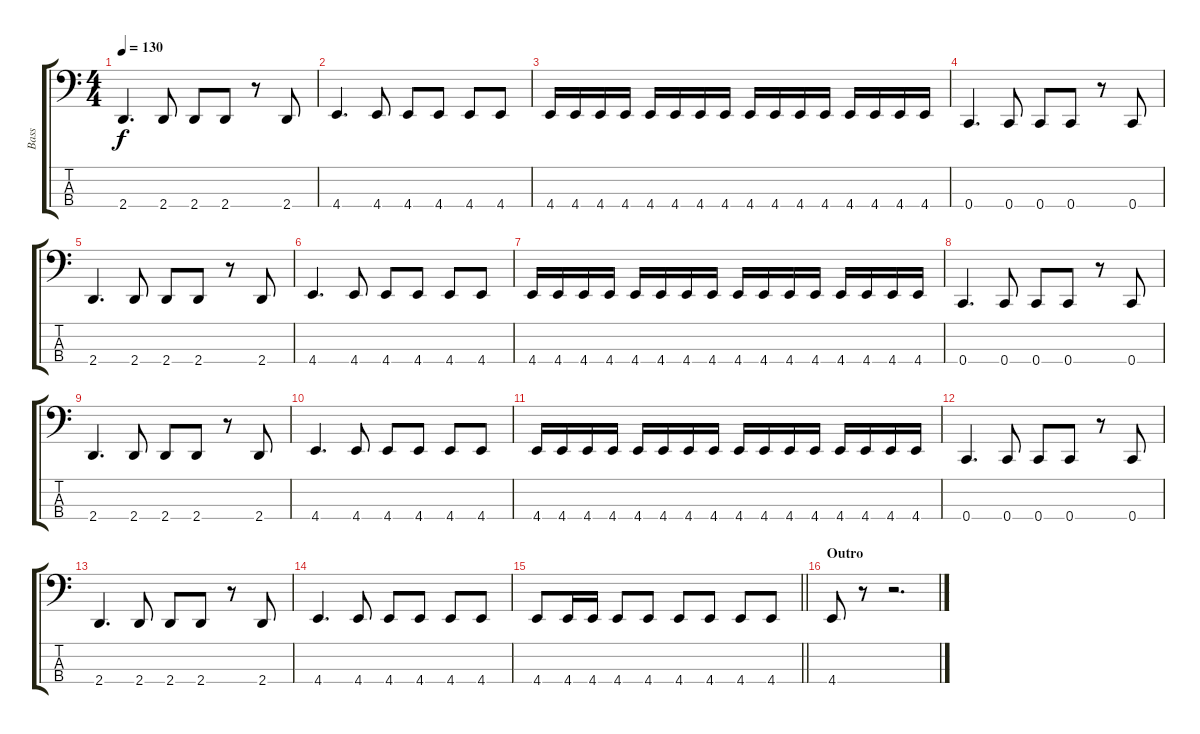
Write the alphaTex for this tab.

\track ("Bass" "Bass") {instrument electricbasspick}
\staff {score tabs}
\tuning (F2 C2 G1 C1) {hide}
\ts (4 4)
\tempo 130
\clef f4
\ks c
2.4.4{d dy f} 2.4.8 2.4.8 2.4.8 r.8 2.4.8 |
4.4.4{d} 4.4.8 4.4.8 4.4.8 4.4.8 4.4.8 |
4.4.16 4.4.16 4.4.16 4.4.16 4.4.16 4.4.16 4.4.16 4.4.16 4.4.16 4.4.16 4.4.16 4.4.16 4.4.16 4.4.16 4.4.16 4.4.16 |
0.4.4{d} 0.4.8 0.4.8 0.4.8 r.8 0.4.8 |
2.4.4{d} 2.4.8 2.4.8 2.4.8 r.8 2.4.8 |
4.4.4{d} 4.4.8 4.4.8 4.4.8 4.4.8 4.4.8 |
4.4.16 4.4.16 4.4.16 4.4.16 4.4.16 4.4.16 4.4.16 4.4.16 4.4.16 4.4.16 4.4.16 4.4.16 4.4.16 4.4.16 4.4.16 4.4.16 |
0.4.4{d} 0.4.8 0.4.8 0.4.8 r.8 0.4.8 |
2.4.4{d} 2.4.8 2.4.8 2.4.8 r.8 2.4.8 |
4.4.4{d} 4.4.8 4.4.8 4.4.8 4.4.8 4.4.8 |
4.4.16 4.4.16 4.4.16 4.4.16 4.4.16 4.4.16 4.4.16 4.4.16 4.4.16 4.4.16 4.4.16 4.4.16 4.4.16 4.4.16 4.4.16 4.4.16 |
0.4.4{d} 0.4.8 0.4.8 0.4.8 r.8 0.4.8 |
2.4.4{d} 2.4.8 2.4.8 2.4.8 r.8 2.4.8 |
4.4.4{d} 4.4.8 4.4.8 4.4.8 4.4.8 4.4.8 |
\barLineRight lightlight
4.4.8 4.4.16 4.4.16 4.4.8 4.4.8 4.4.8 4.4.8 4.4.8 4.4.8 |
\section ("" "Outro")
4.4.8 r.8 r.2{d}
